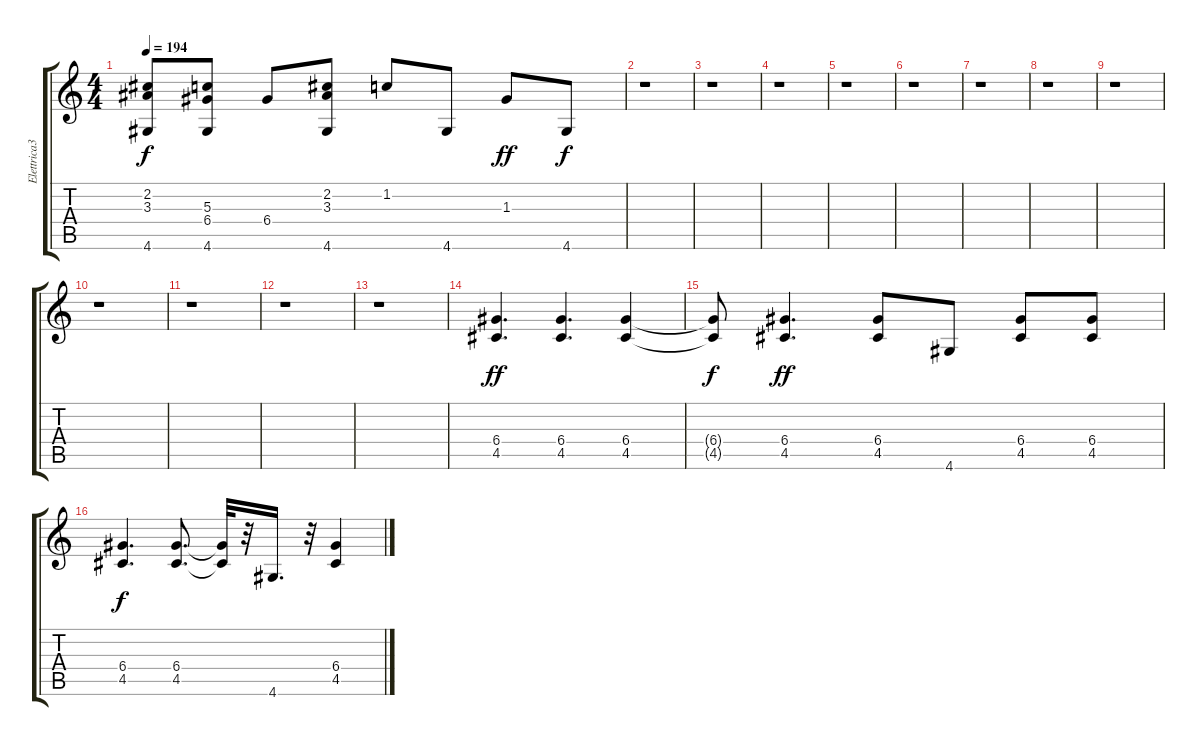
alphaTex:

\track ("Elettrica3(Ka)" "Elettrica3") {instrument distortionguitar}
\staff {score tabs}
\tuning (E4 B3 G3 D3 A2 E2) {hide}
\ts (4 4)
\tempo 194
\clef g2
\ks c
(2.2{t} 3.3{t} 4.6{t}).8{dy f} (5.3 6.4 4.6).8 6.4.8 (2.2 3.3 4.6).8 1.2.8 4.6.8 1.3.8{dy ff} 4.6.8{dy f} |
r.1 |
r.1 |
r.1 |
r.1 |
r.1 |
r.1 |
r.1 |
r.1 |
r.1 |
r.1 |
r.1 |
r.1 |
(6.4 4.5).4{d dy ff} (6.4 4.5).4{d} (6.4 4.5).4 |
(6.4{t} 4.5{t}).8{dy f} (6.4 4.5).4{d dy ff} (6.4 4.5).8 4.6.8 (6.4 4.5).8 (6.4 4.5).8 |
(6.4 4.5).4{d dy f} (6.4 4.5).8{d} (6.4{t} 4.5{t}).32 r.32 4.6.16{d} r.32 (6.4 4.5).4
